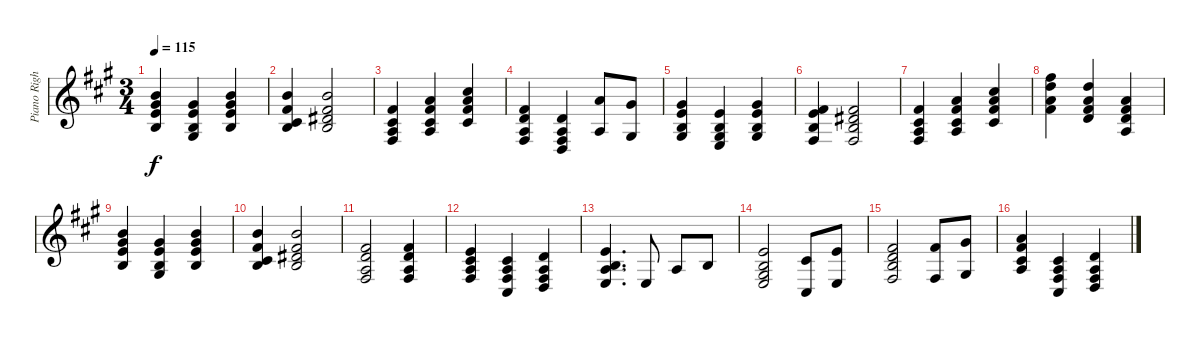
\track ("Piano Right" "Piano Righ") {instrument acousticgrandpiano}
\staff {score}
\tuning (E4 B3 G3 D3 A2 E2 B1) {hide}
\ts (3 4)
\tempo 115
\clef g2
\ks f#minor
(7.1 9.2 9.3 9.4).4{dy f} (9.2 9.3 9.4 11.5).4 (7.1 9.2 9.3 9.4).4 |
(7.1 7.2 6.3 9.4).4 (7.1 7.2 8.3 9.4).2 |
(7.2 6.3 7.4 9.5).4 (5.1 7.2 6.3 7.4).4 (9.1 10.2 11.3 11.4).4 |
(7.2 7.3 7.4 9.5).4 (7.3 7.4 9.5 10.6).4 (5.1 7.4).8 (4.1 6.4).8 |
(4.1 5.2 4.3 6.4).4 (5.2 4.3 6.4 7.5).4 (4.1 5.2 9.4 11.5).4 |
(2.1 5.2 4.3 4.4).4 (2.1 4.2 4.3 9.5).2 |
(7.2 6.3 7.4 9.5).4 (5.1 7.2 6.3 7.4).4 (9.1 10.2 11.3 11.4).4 |
(14.1 15.2 14.3 16.4).4 (10.1 10.2 11.3 12.4).4 (5.1 7.2 7.3 7.4).4 |
(7.1 9.2 9.3 9.4).4 (9.2 9.3 9.4 11.5).4 (7.1 9.2 9.3 9.4).4 |
(7.1 7.2 6.3 9.4).4 (7.1 7.2 8.3 9.4).2 |
(2.1 3.2 2.3 4.4).2 (2.1 3.2 2.3 4.4).4 |
(5.2 6.3 7.4 9.5).4 (2.2 2.3 4.4 4.5).4 (3.2 2.3 4.4 5.5).4 |
(9.3 9.4 12.5 12.6).4{d} 12.6.8 12.5.8 14.5.8 |
(9.3 9.4 11.5 12.6).2 (6.3 9.6).8 (9.3 12.6).8 |
(11.3 12.4 14.5 14.6).2 (2.1 4.4).8 (4.1 6.4).8 |
(5.1 7.2 6.3 7.4).4 (6.3 7.4 9.5 9.6).4 (7.3 7.4 9.5 10.6).4
